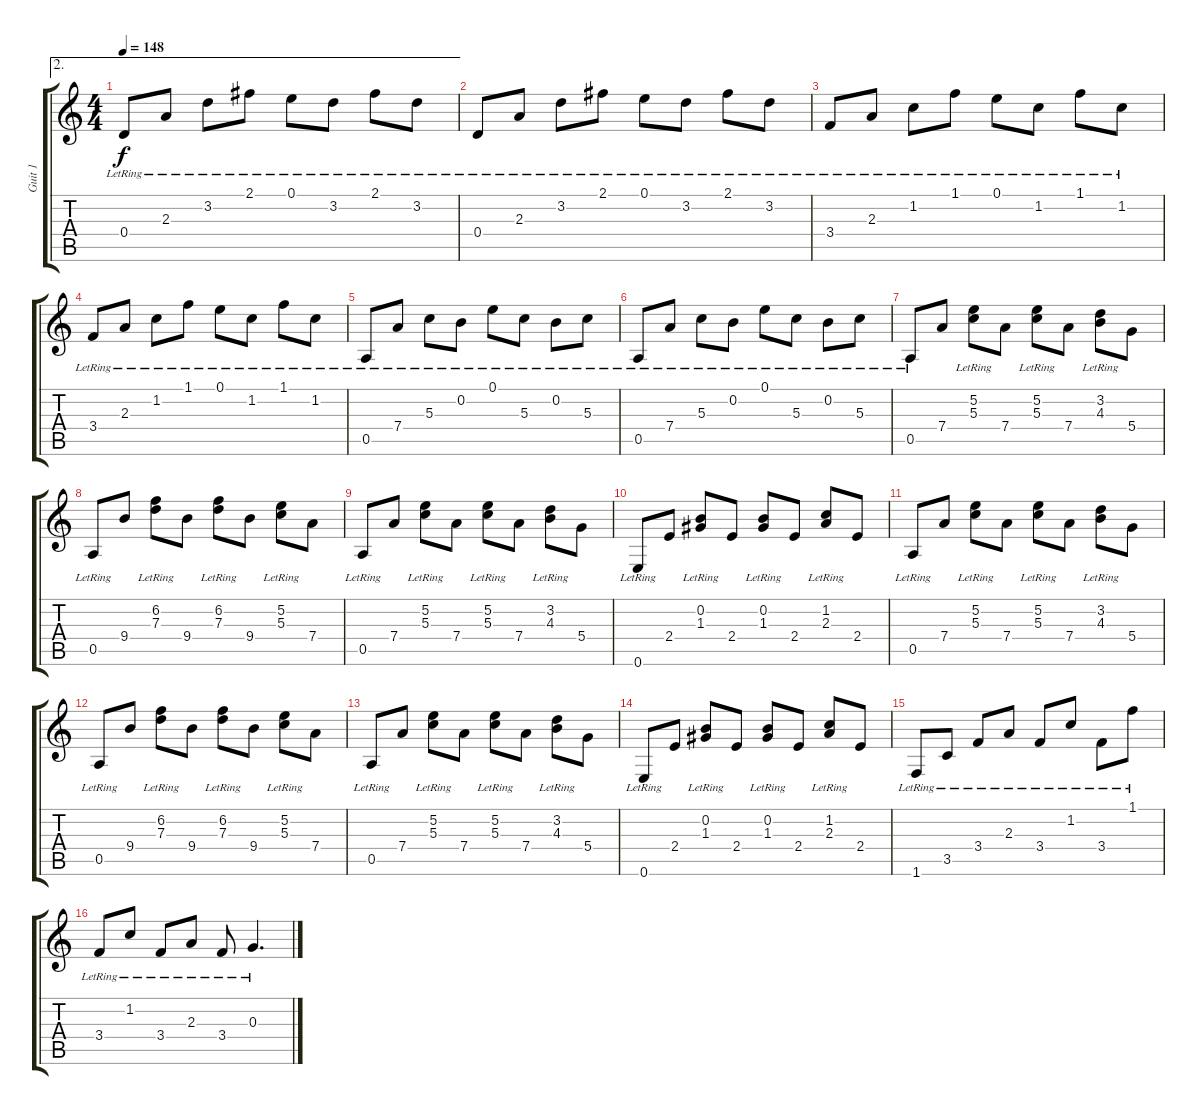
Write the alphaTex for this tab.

\track ("Guit 1" "Guit 1") {instrument acousticguitarsteel}
\staff {score tabs}
\tuning (E4 B3 G3 D3 A2 E2) {hide}
\ae 2
\ts (4 4)
\tempo 148
\clef g2
\ks c
0.4{lr}.8{dy f} 2.3{lr}.8 3.2{lr}.8 2.1{lr}.8 0.1{lr}.8 3.2{lr}.8 2.1{lr}.8 3.2{lr}.8 |
0.4{lr}.8 2.3{lr}.8 3.2{lr}.8 2.1{lr}.8 0.1{lr}.8 3.2{lr}.8 2.1{lr}.8 3.2{lr}.8 |
3.4{lr}.8 2.3{lr}.8 1.2{lr}.8 1.1{lr}.8 0.1{lr}.8 1.2{lr}.8 1.1{lr}.8 1.2{lr}.8 |
3.4{lr}.8 2.3{lr}.8 1.2{lr}.8 1.1{lr}.8 0.1{lr}.8 1.2{lr}.8 1.1{lr}.8 1.2{lr}.8 |
0.5{lr}.8 7.4{lr}.8 5.3{lr}.8 0.2{lr}.8 0.1{lr}.8 5.3{lr}.8 0.2{lr}.8 5.3{lr}.8 |
0.5{lr}.8 7.4{lr}.8 5.3{lr}.8 0.2{lr}.8 0.1{lr}.8 5.3{lr}.8 0.2{lr}.8 5.3{lr}.8 |
0.5{lr}.8 7.4.8 (5.2{lr} 5.3{lr}).8 7.4.8 (5.2{lr} 5.3{lr}).8 7.4.8 (3.2{lr} 4.3{lr}).8 5.4.8 |
0.5{lr}.8 9.4.8 (6.2{lr} 7.3{lr}).8 9.4.8 (6.2{lr} 7.3{lr}).8 9.4.8 (5.2{lr} 5.3{lr}).8 7.4.8 |
0.5{lr}.8 7.4.8 (5.2{lr} 5.3{lr}).8 7.4.8 (5.2{lr} 5.3{lr}).8 7.4.8 (3.2{lr} 4.3{lr}).8 5.4.8 |
0.6{lr}.8 2.4.8 (0.2{lr} 1.3{lr}).8 2.4.8 (0.2{lr} 1.3{lr}).8 2.4.8 (1.2{lr} 2.3{lr}).8 2.4.8 |
0.5{lr}.8 7.4.8 (5.2{lr} 5.3{lr}).8 7.4.8 (5.2{lr} 5.3{lr}).8 7.4.8 (3.2{lr} 4.3{lr}).8 5.4.8 |
0.5{lr}.8 9.4.8 (6.2{lr} 7.3{lr}).8 9.4.8 (6.2{lr} 7.3{lr}).8 9.4.8 (5.2{lr} 5.3{lr}).8 7.4.8 |
0.5{lr}.8 7.4.8 (5.2{lr} 5.3{lr}).8 7.4.8 (5.2{lr} 5.3{lr}).8 7.4.8 (3.2{lr} 4.3{lr}).8 5.4.8 |
0.6{lr}.8 2.4.8 (0.2{lr} 1.3{lr}).8 2.4.8 (0.2{lr} 1.3{lr}).8 2.4.8 (1.2{lr} 2.3{lr}).8 2.4.8 |
1.6{lr}.8 3.5{lr}.8 3.4{lr}.8 2.3{lr}.8 3.4{lr}.8 1.2{lr}.8 3.4{lr}.8 1.1{lr}.8 |
3.4{lr}.8 1.2{lr}.8 3.4{lr}.8 2.3{lr}.8 3.4{lr}.8 0.3{lr}.4{d}
